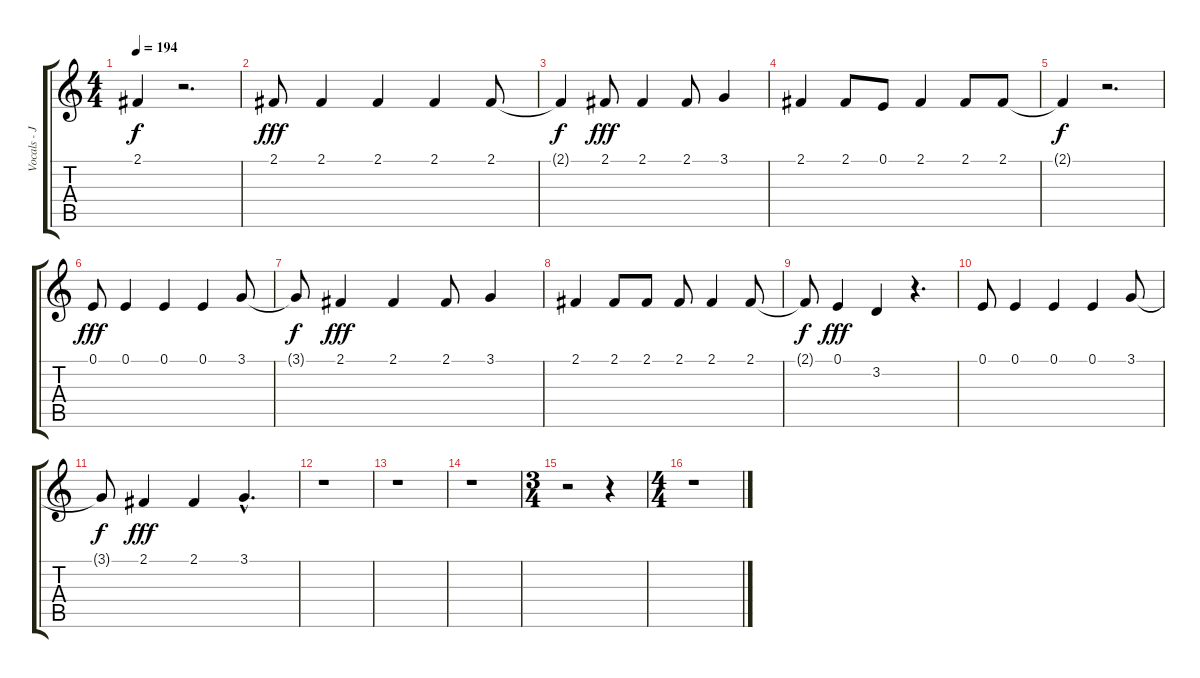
\track ("Vocals - James" "Vocals - J") {instrument lead6voice}
\staff {score tabs}
\tuning (E4 B3 G3 D3 A2 E2) {hide}
\ts (4 4)
\tempo 194
\clef g2
\ks c
2.1{t}.4{dy f} r.2{d} |
2.1.8{dy fff} 2.1.4 2.1.4 2.1.4 2.1.8 |
2.1{t}.4{dy f} 2.1.8{dy fff} 2.1.4 2.1.8 3.1.4 |
2.1.4 2.1.8 0.1.8 2.1.4 2.1.8 2.1.8 |
2.1{t}.4{dy f} r.2{d} |
0.1.8{dy fff} 0.1.4 0.1.4 0.1.4 3.1.8 |
3.1{t}.8{dy f} 2.1.4{dy fff} 2.1.4 2.1.8 3.1.4 |
2.1.4 2.1.8 2.1.8 2.1.8 2.1.4 2.1.8 |
2.1{t}.8{dy f} 0.1.4{dy fff} 3.2.4 r.4{d} |
0.1.8 0.1.4 0.1.4 0.1.4 3.1.8 |
3.1{t}.8{dy f} 2.1.4{dy fff} 2.1.4 3.1{hac}.4{d} |
r.1 |
r.1 |
r.1 |
\ts (3 4)
r.2 r.4 |
\ts (4 4)
r.1
